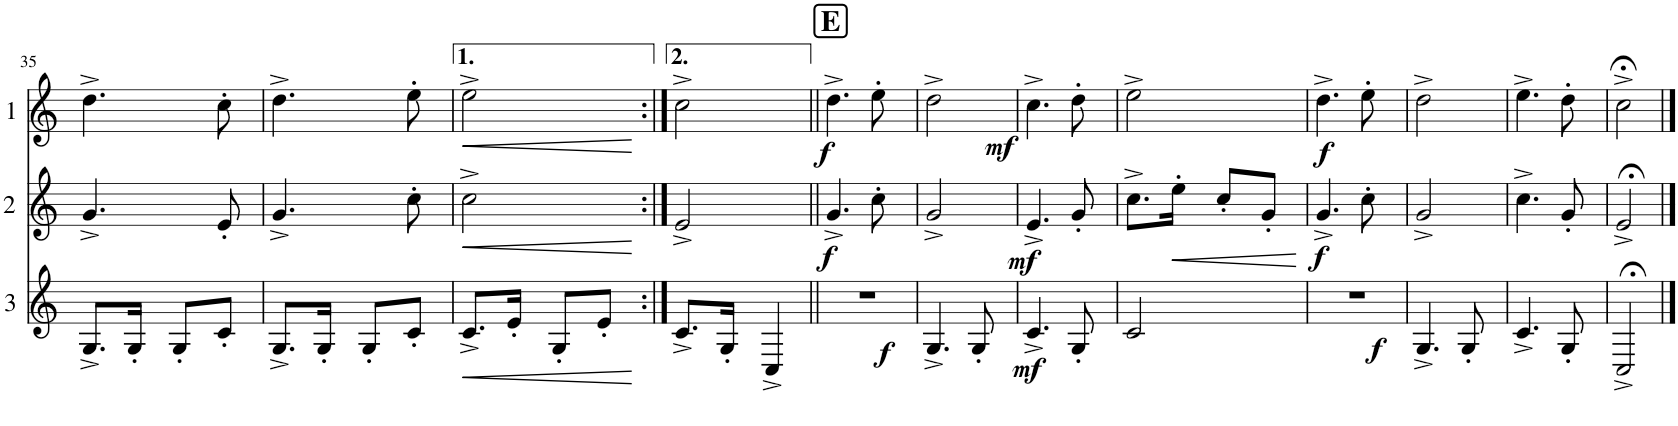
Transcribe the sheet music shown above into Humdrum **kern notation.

**kern	**dynam	**kern	**dynam	**kern	**dynam
*part3	*part3	*part2	*part2	*part1	*part1
*staff3	*staff3	*staff2	*staff2	*staff1	*staff1
*I"Cor 3	*	*I"Cor 2	*	*I"Cor 1	*
!!LO:PB:g=z
*clefG2	*	*clefG2	*	*clefG2	*
*Trd4c7	*	*Trd4c7	*	*Trd4c7	*
*k[]	*	*k[]	*	*k[]	*
*M2/4	*	*M2/4	*	*M2/4	*
=35	=35	=35	=35	=35	=35
8.G^/L	.	4.g^/	.	4.dd^\	.
16G'/Jk	.	.	.	.	.
8G'/L	.	.	.	.	.
8c'/J	.	8e'/	.	8cc'\	.
=36	=36	=36	=36	=36	=36
8.G^/L	.	4.g^/	.	4.dd^\	.
16G'/Jk	.	.	.	.	.
8G'/L	.	.	.	.	.
8c'/J	.	8cc'\	.	8ee'\	.
=37	=37	=37	=37	=37	=37
!	!LO:HP:b	!	!LO:HP:b	!	!LO:HP:b
8.c^/L	<	2cc^\	<	2ee^\	<
16e'/Jk	.	.	.	.	.
8G'/L	.	.	.	.	.
8e'/J	.	.	.	.	.
.	[	.	[	.	[
=38:|!	=38:|!	=38:|!	=38:|!	=38:|!	=38:|!
8.c^/L	.	2e^/	.	2cc^\	.
16G'/Jk	.	.	.	.	.
4C^/	.	.	.	.	.
!!LO:REH:place=s1:a:B:cj:fs=14:t=E
=39||	=39||	=39||	=39||	=39||	=39||
!	!LO:DY:b	!	!LO:DY:b	!	!LO:DY:b
2r	f	4.g^/	f	4.dd^\	f
.	.	8cc'\	.	8ee'\	.
=40	=40	=40	=40	=40	=40
!	!	!	!	!	!LO:DY:b
4.G^/	.	2g^/	.	2dd^\	mf
8G'/	.	.	.	.	.
=41	=41	=41	=41	=41	=41
!	!LO:DY:b	!	!LO:DY:b	!	!
4.c^/	mf	4.e^/	mf	4.cc^\	.
8G'/	.	8g'/	.	8dd'\	.
=42	=42	=42	=42	=42	=42
2c/	.	8.cc^\L	.	2ee^\	.
!	!	!	!LO:HP:b	!	!
.	.	16ee'\Jk	<	.	.
.	.	8cc'/L	.	.	.
.	.	8g'/J	.	.	.
.	.	.	[	.	.
=43	=43	=43	=43	=43	=43
!	!LO:DY:b	!	!LO:DY:b	!	!LO:DY:b
2r	f	4.g^/	f	4.dd^\	f
.	.	8cc'\	.	8ee'\	.
=44	=44	=44	=44	=44	=44
4.G^/	.	2g^/	.	2dd^\	.
8G'/	.	.	.	.	.
=45	=45	=45	=45	=45	=45
4.c^/	.	4.cc^\	.	4.ee^\	.
8G'/	.	8g'/	.	8dd'\	.
=46	=46	=46	=46	=46	=46
2C;<^/	.	2e;<^/	.	2cc;<^\	.
==	==	==	==	==	==
*-	*-	*-	*-	*-	*-
